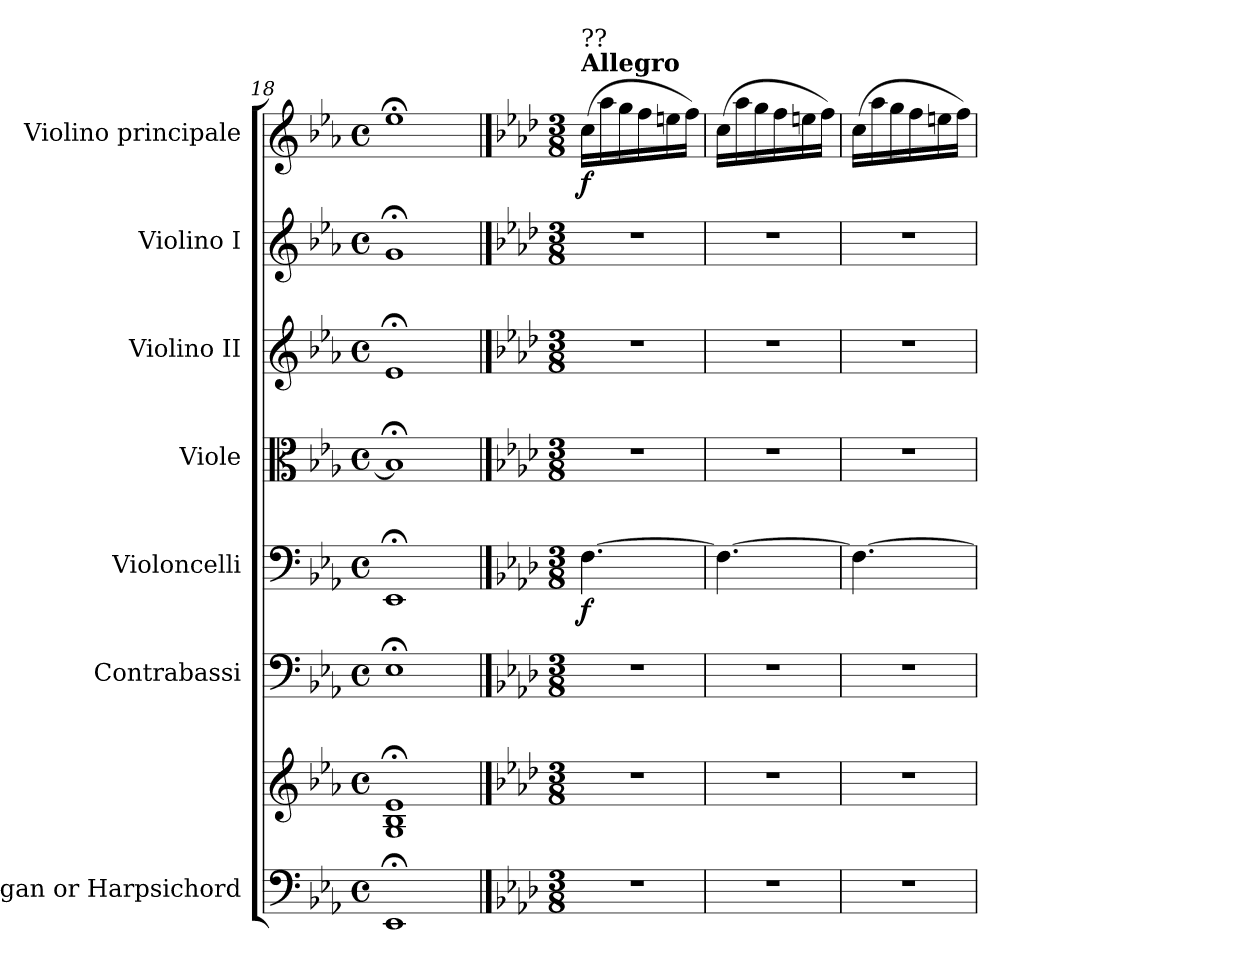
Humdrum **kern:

**kern	**kern	**kern	**kern	**dynam	**kern	**kern	**kern	**kern	**dynam
*part7	*part7	*part6	*part5	*part5	*part4	*part3	*part2	*part1	*part1
*staff8	*staff7	*staff6	*staff5	*staff5	*staff4	*staff3	*staff2	*staff1	*staff1
*I"Organ or Harpsichord	*	*I"Contrabassi	*I"Violoncelli	*	*I"Viole	*I"Violino II	*I"Violino I	*I"Violino principale	*
*I'Hch.	*	*I'Cbs.	*I'Vcl.	*	*I'Vle.	*I'Vln. II	*I'Vln. I	*I'Vln.	*
*clefF4	*clefG2	*clefF4	*clefF4	*	*clefC3	*clefG2	*clefG2	*clefG2	*
*	*	*ITrd7c12	*	*	*	*	*	*	*
*k[b-e-a-]	*k[b-e-a-]	*k[b-e-a-]	*k[b-e-a-]	*	*k[b-e-a-]	*k[b-e-a-]	*k[b-e-a-]	*k[b-e-a-]	*
*M4/4	*M4/4	*M4/4	*M4/4	*	*M4/4	*M4/4	*M4/4	*M4/4	*
*met(c)	*met(c)	*met(c)	*met(c)	*	*met(c)	*met(c)	*met(c)	*met(c)	*
*MM68	*MM68	*MM68	*MM68	*	*MM68	*MM68	*MM68	*MM68	*
=18	=18	=18	=18	=18	=18	=18	=18	=18	=18
1EE-;<	1G;< 1B-;< 1e-;<	1EE-;<	1EE-;<	.	1B-;<]	1e-;<	1g;<	1ee-;<	.
!!LO:LB:g=z
==1	==1	==1	==1	==1	==1	==1	==1	==1	==1
*k[b-e-a-d-]	*k[b-e-a-d-]	*k[b-e-a-d-]	*k[b-e-a-d-]	*	*k[b-e-a-d-]	*k[b-e-a-d-]	*k[b-e-a-d-]	*k[b-e-a-d-]	*
*M3/8	*M3/8	*M3/8	*M3/8	*	*M3/8	*M3/8	*M3/8	*M3/8	*
*	*	*	*	*	*	*	*	*MM80	*
!	!	!	!	!	!	!	!	!LO:TX:a:B:t=Allegro	!
!	!	!	!	!	!	!	!	!LO:TX:a:t=??	!
!	!	!	!	!LO:DY:b	!	!	!	!	!LO:DY:b
4.r	4.r	4.r	[4.F\	f	4.r	4.r	4.r	(>16cc\LL	f
.	.	.	.	.	.	.	.	16aa-\	.
.	.	.	.	.	.	.	.	16gg\	.
.	.	.	.	.	.	.	.	16ff\	.
.	.	.	.	.	.	.	.	16een\	.
.	.	.	.	.	.	.	.	16ff\JJ)	.
=2	=2	=2	=2	=2	=2	=2	=2	=2	=2
4.r	4.r	4.r	4.F\_	.	4.r	4.r	4.r	(>16cc\LL	.
.	.	.	.	.	.	.	.	16aa-\	.
.	.	.	.	.	.	.	.	16gg\	.
.	.	.	.	.	.	.	.	16ff\	.
.	.	.	.	.	.	.	.	16een\	.
.	.	.	.	.	.	.	.	16ff\JJ)	.
=3	=3	=3	=3	=3	=3	=3	=3	=3	=3
4.r	4.r	4.r	4.F\_	.	4.r	4.r	4.r	(>16cc\LL	.
.	.	.	.	.	.	.	.	16aa-\	.
.	.	.	.	.	.	.	.	16gg\	.
.	.	.	.	.	.	.	.	16ff\	.
.	.	.	.	.	.	.	.	16een\	.
.	.	.	.	.	.	.	.	16ff\JJ)	.
=	=	=	=	=	=	=	=	=	=
*-	*-	*-	*-	*-	*-	*-	*-	*-	*-
